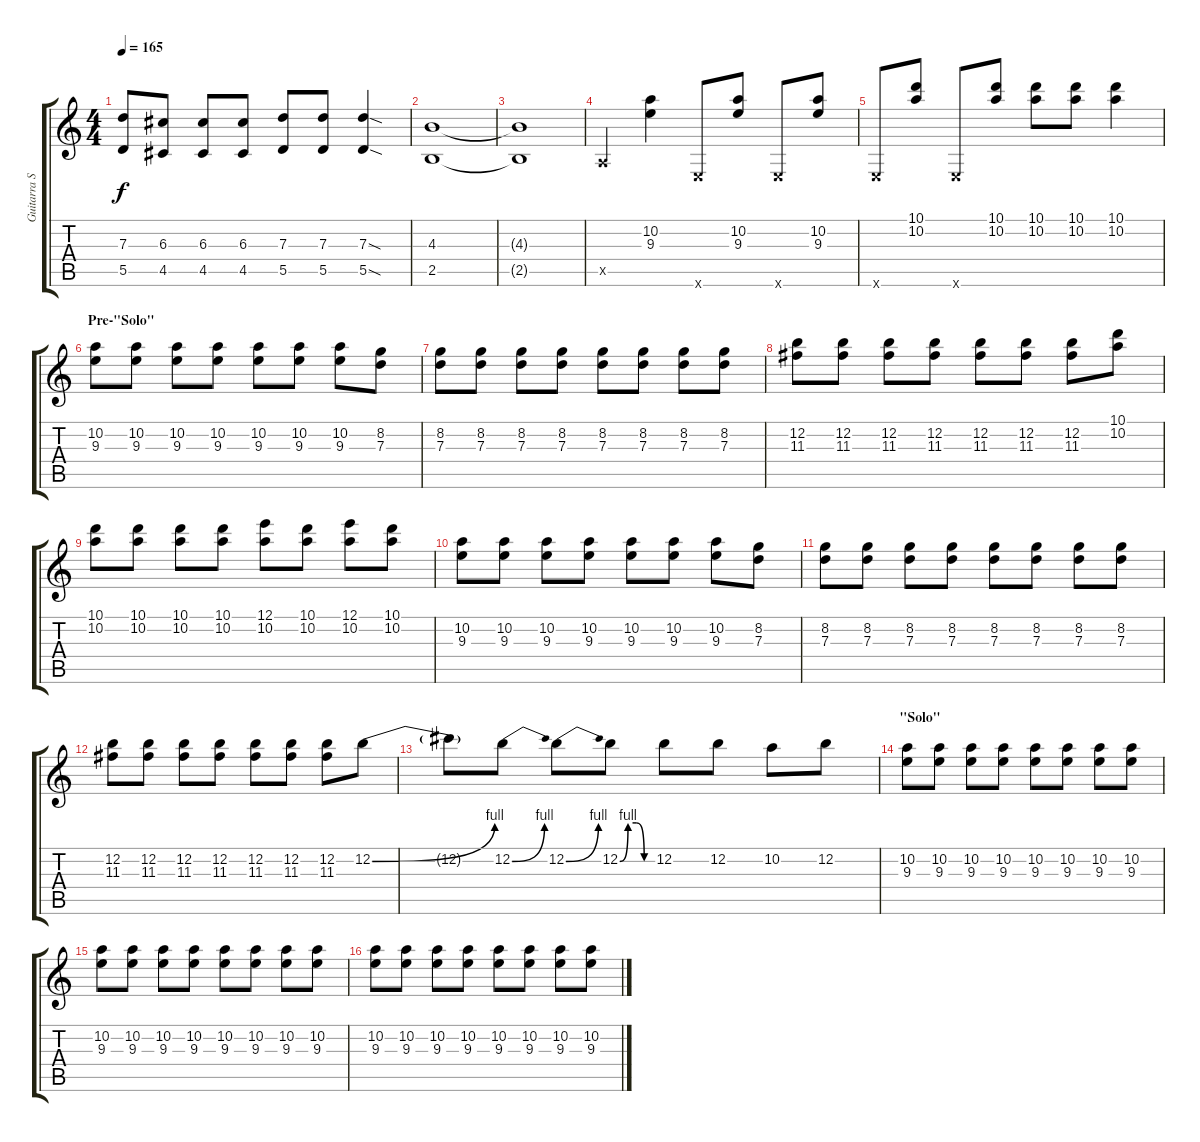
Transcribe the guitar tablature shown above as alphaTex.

\track ("Guitarra Solo" "Guitarra S") {instrument distortionguitar}
\staff {score tabs}
\tuning (E4 B3 G3 D3 A2 E2) {hide}
\ts (4 4)
\tempo 165
\clef g2
\ks c
(7.3 5.5).8{dy f} (6.3 4.5).8 (6.3 4.5).8 (6.3 4.5).8 (7.3 5.5).8 (7.3 5.5).8 (7.3{sod} 5.5{sod}).4 |
(4.3 2.5).1 |
(4.3{t} 2.5{t}).1 |
0.5{x}.4 (10.2 9.3).4 0.6{x}.8 (10.2 9.3).8 0.6{x}.8 (10.2 9.3).8 |
0.6{x}.8 (10.1 10.2).8 0.6{x}.8 (10.1 10.2).8 (10.1 10.2).8 (10.1 10.2).8 (10.1 10.2).4 |
\section ("" "Pre-\"Solo\"")
(10.2 9.3).8 (10.2 9.3).8 (10.2 9.3).8 (10.2 9.3).8 (10.2 9.3).8 (10.2 9.3).8 (10.2 9.3).8 (8.2 7.3).8 |
(8.2 7.3).8 (8.2 7.3).8 (8.2 7.3).8 (8.2 7.3).8 (8.2 7.3).8 (8.2 7.3).8 (8.2 7.3).8 (8.2 7.3).8 |
(12.2 11.3).8 (12.2 11.3).8 (12.2 11.3).8 (12.2 11.3).8 (12.2 11.3).8 (12.2 11.3).8 (12.2 11.3).8 (10.1 10.2).8 |
(10.1 10.2).8 (10.1 10.2).8 (10.1 10.2).8 (10.1 10.2).8 (12.1 10.2).8 (10.1 10.2).8 (12.1 10.2).8 (10.1 10.2).8 |
(10.2 9.3).8 (10.2 9.3).8 (10.2 9.3).8 (10.2 9.3).8 (10.2 9.3).8 (10.2 9.3).8 (10.2 9.3).8 (8.2 7.3).8 |
(8.2 7.3).8 (8.2 7.3).8 (8.2 7.3).8 (8.2 7.3).8 (8.2 7.3).8 (8.2 7.3).8 (8.2 7.3).8 (8.2 7.3).8 |
(12.2 11.3).8 (12.2 11.3).8 (12.2 11.3).8 (12.2 11.3).8 (12.2 11.3).8 (12.2 11.3).8 (12.2 11.3).8 12.2{be (bend 0 0 60 4)}.8 |
12.2{t}.8 12.2{be (bend 0 0 60 4)}.8 12.2{be (bend 0 0 60 4)}.8 12.2{be (custom 0 0 15 4 30 4 45 0 60 0)}.8 12.2.8 12.2.8 10.2.8 12.2.8 |
\section ("" "\"Solo\"")
(10.2 9.3).8 (10.2 9.3).8 (10.2 9.3).8 (10.2 9.3).8 (10.2 9.3).8 (10.2 9.3).8 (10.2 9.3).8 (10.2 9.3).8 |
(10.2 9.3).8 (10.2 9.3).8 (10.2 9.3).8 (10.2 9.3).8 (10.2 9.3).8 (10.2 9.3).8 (10.2 9.3).8 (10.2 9.3).8 |
(10.2 9.3).8 (10.2 9.3).8 (10.2 9.3).8 (10.2 9.3).8 (10.2 9.3).8 (10.2 9.3).8 (10.2 9.3).8 (10.2 9.3).8
